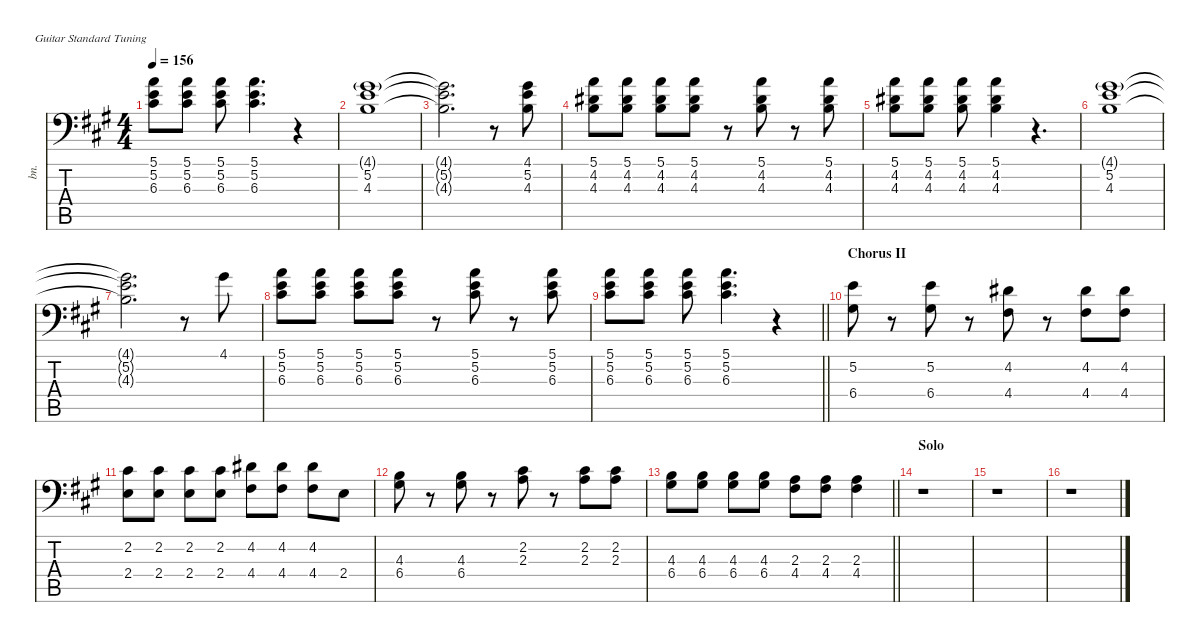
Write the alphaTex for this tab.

\defaultSystemsLayout 4
\hideDynamics
\bracketExtendMode nobrackets
\otherSystemsTrackNameOrientation horizontal
\track ("Backing Vocals" "bn.") {instrument bassoon}
\staff {score tabs}
\tuning (E4 B3 G3 D3 A2 E2)
\ts (4 4)
\tempo 156
\clef f4
\ks a
(5.1{acc forcenatural} 5.2{acc forcenatural} 6.3{acc #}).8{dy mf beam Down} (5.1{acc forcenatural} 5.2{acc forcenatural} 6.3{acc #}).8{beam Down} (5.1{acc forcenatural} 5.2{acc forcenatural} 6.3{acc #}).8{beam Down} (5.1{acc forcenatural} 5.2{acc forcenatural} 6.3{acc #}).4{d beam Down} r.4{beam Down} |
(4.1{g acc #} 5.2{acc forcenatural} 4.3{acc forcenatural}).1{beam Down} |
(4.1{t acc #} 5.2{t acc forcenatural} 4.3{t acc forcenatural}).2{d dy f beam Down} r.8{beam Down} (4.1{acc #} 5.2{acc forcenatural} 4.3{acc forcenatural}).8{dy mf beam Down} |
(5.1{acc forcenatural} 4.2{acc #} 4.3{acc forcenatural}).8{beam Down} (5.1{acc forcenatural} 4.2{acc #} 4.3{acc forcenatural}).8{beam Down} (5.1{acc forcenatural} 4.2{acc #} 4.3{acc forcenatural}).8{beam Down} (5.1{acc forcenatural} 4.2{acc #} 4.3{acc forcenatural}).8{beam Down} r.8{beam Down} (5.1{acc forcenatural} 4.2{acc #} 4.3{acc forcenatural}).8{beam Down} r.8{beam Down} (5.1{acc forcenatural} 4.2{acc #} 4.3{acc forcenatural}).8{beam Down} |
(5.1{acc forcenatural} 4.2{acc #} 4.3{acc forcenatural}).8{beam Down} (5.1{acc forcenatural} 4.2{acc #} 4.3{acc forcenatural}).8{beam Down} (5.1{acc forcenatural} 4.2{acc #} 4.3{acc forcenatural}).8{beam Down} (5.1{acc forcenatural} 4.2{acc #} 4.3{acc forcenatural}).4{beam Down} r.4{d beam Down} |
(4.1{g acc #} 5.2{acc forcenatural} 4.3{acc forcenatural}).1{beam Down} |
(4.1{t acc #} 5.2{t acc forcenatural} 4.3{t acc forcenatural}).2{d beam Down} r.8{beam Down} 4.1{acc #}.8{beam Down} |
(5.1{acc forcenatural} 5.2{acc forcenatural} 6.3{acc #}).8{beam Down} (5.1{acc forcenatural} 5.2{acc forcenatural} 6.3{acc #}).8{beam Down} (5.1{acc forcenatural} 5.2{acc forcenatural} 6.3{acc #}).8{beam Down} (5.1{acc forcenatural} 5.2{acc forcenatural} 6.3{acc #}).8{beam Down} r.8{beam Down} (5.1{acc forcenatural} 5.2{acc forcenatural} 6.3{acc #}).8{beam Down} r.8{beam Down} (5.1{acc forcenatural} 5.2{acc forcenatural} 6.3{acc #}).8{beam Down} |
\barLineRight lightlight
(5.1{acc forcenatural} 5.2{acc forcenatural} 6.3{acc #}).8{beam Down} (5.1{acc forcenatural} 5.2{acc forcenatural} 6.3{acc #}).8{beam Down} (5.1{acc forcenatural} 5.2{acc forcenatural} 6.3{acc #}).8{beam Down} (5.1{acc forcenatural} 5.2{acc forcenatural} 6.3{acc #}).4{d beam Down} r.4{beam Down} |
\section ("" "Chorus II")
(5.2{acc forcenatural} 6.4{acc #}).8{beam Down} r.8{beam Down} (5.2{acc forcenatural} 6.4{acc #}).8{beam Down} r.8{beam Down} (4.2{acc #} 4.4{acc #}).8{beam Down} r.8{beam Down} (4.2{acc #} 4.4{acc #}).8{beam Down} (4.2{acc #} 4.4{acc #}).8{beam Down} |
(2.2{acc #} 2.4{acc forcenatural}).8{beam Down} (2.2{acc #} 2.4{acc forcenatural}).8{beam Down} (2.2{acc #} 2.4{acc forcenatural}).8{beam Down} (2.2{acc #} 2.4{acc forcenatural}).8{beam Down} (4.2{acc #} 4.4{acc #}).8{beam Down} (4.2{acc #} 4.4{acc #}).8{beam Down} (4.2{acc #} 4.4{acc #}).8{beam Down} 2.4{acc forcenatural}.8{beam Down} |
(4.3{acc forcenatural} 6.4{acc #}).8{dy f beam Down} r.8{beam Down} (4.3{acc forcenatural} 6.4{acc #}).8{beam Down} r.8{beam Down} (2.2{acc #} 2.3{acc forcenatural}).8{beam Down} r.8{beam Down} (2.2{acc #} 2.3{acc forcenatural}).8{beam Down} (2.2{acc #} 2.3{acc forcenatural}).8{beam Down} |
\barLineRight lightlight
(4.3{acc forcenatural} 6.4{acc #}).8{beam Down} (4.3{acc forcenatural} 6.4{acc #}).8{beam Down} (4.3{acc forcenatural} 6.4{acc #}).8{beam Down} (4.3{acc forcenatural} 6.4{acc #}).8{beam Down} (2.3{acc forcenatural} 4.4{acc #}).8{beam Down} (2.3{acc forcenatural} 4.4{acc #}).8{beam Down} (2.3{acc forcenatural} 4.4{acc #}).4{beam Down} |
\section ("" "Solo")
r.1{beam Down} |
r.1{beam Down} |
r.1{beam Down}
